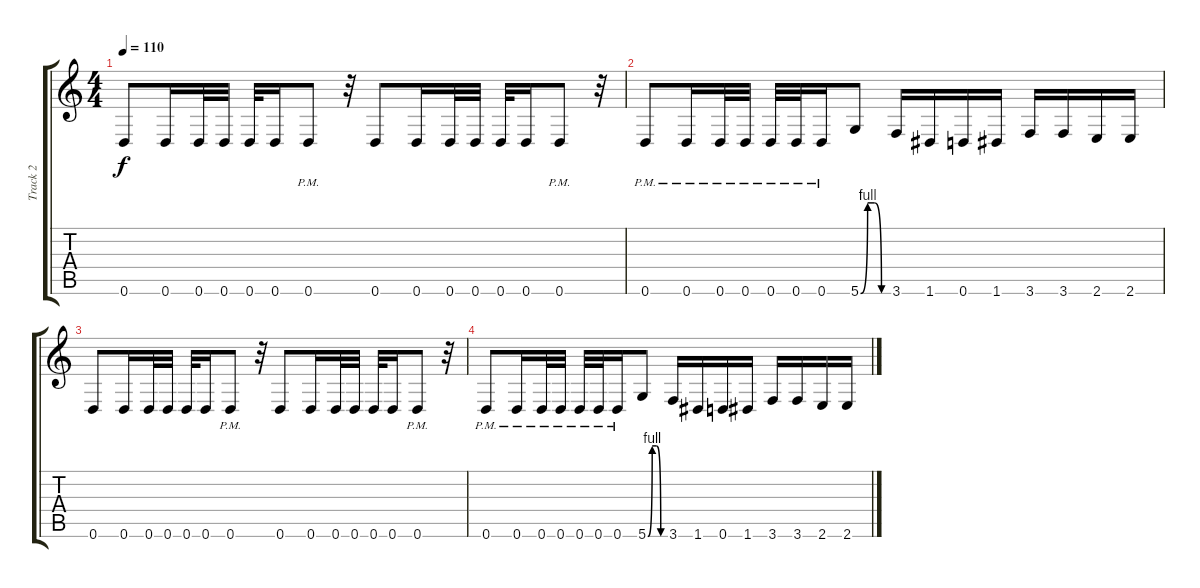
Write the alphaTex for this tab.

\track ("Track 2" "Track 2") {instrument distortionguitar}
\staff {score tabs}
\tuning (E4 B3 G3 D3 A2 D2) {hide}
\ts (4 4)
\tempo 110
\clef g2
\ks c
0.6.8{dy f} 0.6.16 0.6.32 0.6.32 0.6.32 0.6.16 0.6{pm}.8 r.32 0.6.8 0.6.16 0.6.32 0.6.32 0.6.32 0.6.16 0.6{pm}.8 r.32 |
0.6{pm}.8 0.6{pm}.16 0.6{pm}.32 0.6{pm}.32 0.6{pm}.32 0.6{pm}.32 0.6{pm}.16 5.6{be (custom 0 0 15 4 30 4 45 0 60 0)}.8 3.6.16 1.6.16 0.6.16 1.6.16 3.6.16 3.6.16 2.6.16 2.6.16 |
0.6.8 0.6.16 0.6.32 0.6.32 0.6.32 0.6.16 0.6{pm}.8 r.32 0.6.8 0.6.16 0.6.32 0.6.32 0.6.32 0.6.16 0.6{pm}.8 r.32 |
0.6{pm}.8 0.6{pm}.16 0.6{pm}.32 0.6{pm}.32 0.6{pm}.32 0.6{pm}.32 0.6{pm}.16 5.6{be (custom 0 0 15 4 30 4 45 0 60 0)}.8 3.6.16 1.6.16 0.6.16 1.6.16 3.6.16 3.6.16 2.6.16 2.6.16
